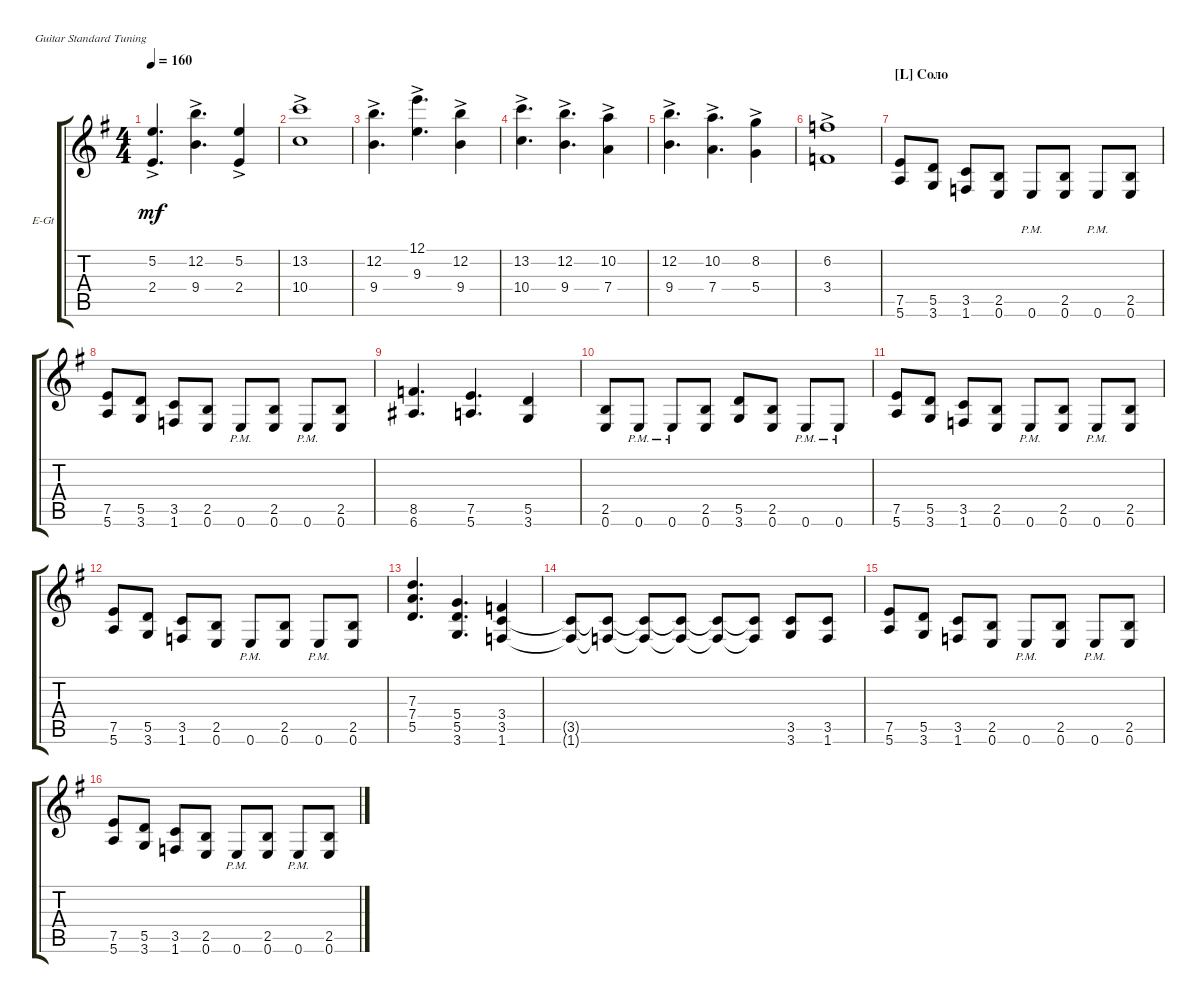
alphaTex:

\defaultSystemsLayout 4
\bracketExtendMode groupsimilarinstruments
\firstSystemTrackNameOrientation horizontal
\otherSystemsTrackNameOrientation horizontal
\track ("Electric Guitar" "E-Gt") {instrument distortionguitar}
\staff {score tabs}
\tuning (E4 B3 G3 D3 A2 E2)
\ts (4 4)
\tempo 160
\clef g2
\ks eminor
(5.2{ac} 2.4).4{d dy mf} (12.2{ac} 9.4).4{d} (5.2{ac} 2.4).4 |
(13.2{ac} 10.4).1 |
(12.2{ac} 9.4).4{d} (12.1{ac} 9.3).4{d} (12.2{ac} 9.4).4 |
(13.2{ac} 10.4).4{d} (12.2{ac} 9.4).4{d} (10.2{ac} 7.4).4 |
(12.2{ac} 9.4).4{d} (10.2{ac} 7.4).4{d} (8.2{ac} 5.4).4 |
(6.2{ac} 3.4).1 |
\section ("L" "Соло")
(5.6 7.5).8 (3.6 5.5).8 (1.6 3.5).8 (0.6 2.5).8 0.6{pm}.8 (0.6 2.5).8 0.6{pm}.8 (0.6 2.5).8 |
(5.6 7.5).8 (3.6 5.5).8 (1.6 3.5).8 (0.6 2.5).8 0.6{pm}.8 (0.6 2.5).8 0.6{pm}.8 (0.6 2.5).8 |
(6.6 8.5).4{d} (5.6 7.5).4{d} (3.6 5.5).4 |
(0.6 2.5).8 0.6{pm}.8 0.6{pm}.8 (0.6 2.5).8 (5.5 3.6).8 (0.6 2.5).8 0.6{pm}.8 0.6{pm}.8 |
\scale
0.307692 (5.6 7.5).8 (3.6 5.5).8 (1.6 3.5).8 (0.6 2.5).8 0.6{pm}.8 (0.6 2.5).8 0.6{pm}.8 (0.6 2.5).8 |
\scale
0.239769 (5.6 7.5).8 (3.6 5.5).8 (1.6 3.5).8 (0.6 2.5).8 0.6{pm}.8 (0.6 2.5).8 0.6{pm}.8 (0.6 2.5).8 |
\scale
0.222169 (5.5 7.4 7.3).4{d} (3.6 5.5 5.4).4{d} (3.5 1.6 3.4).4 |
\scale
0.230769 (1.6{t} 3.5{t}).8 (1.6{t} 3.5{t}).8 (1.6{t} 3.5{t}).8 (1.6{t} 3.5{t}).8 (1.6{t} 3.5{t}).8 (1.6{t} 3.5{t}).8 (3.6 3.5).8 (1.6 3.5).8 |
(5.6 7.5).8 (3.6 5.5).8 (1.6 3.5).8 (0.6 2.5).8 0.6{pm}.8 (0.6 2.5).8 0.6{pm}.8 (0.6 2.5).8 |
(5.6 7.5).8 (3.6 5.5).8 (1.6 3.5).8 (0.6 2.5).8 0.6{pm}.8 (0.6 2.5).8 0.6{pm}.8 (0.6 2.5).8
